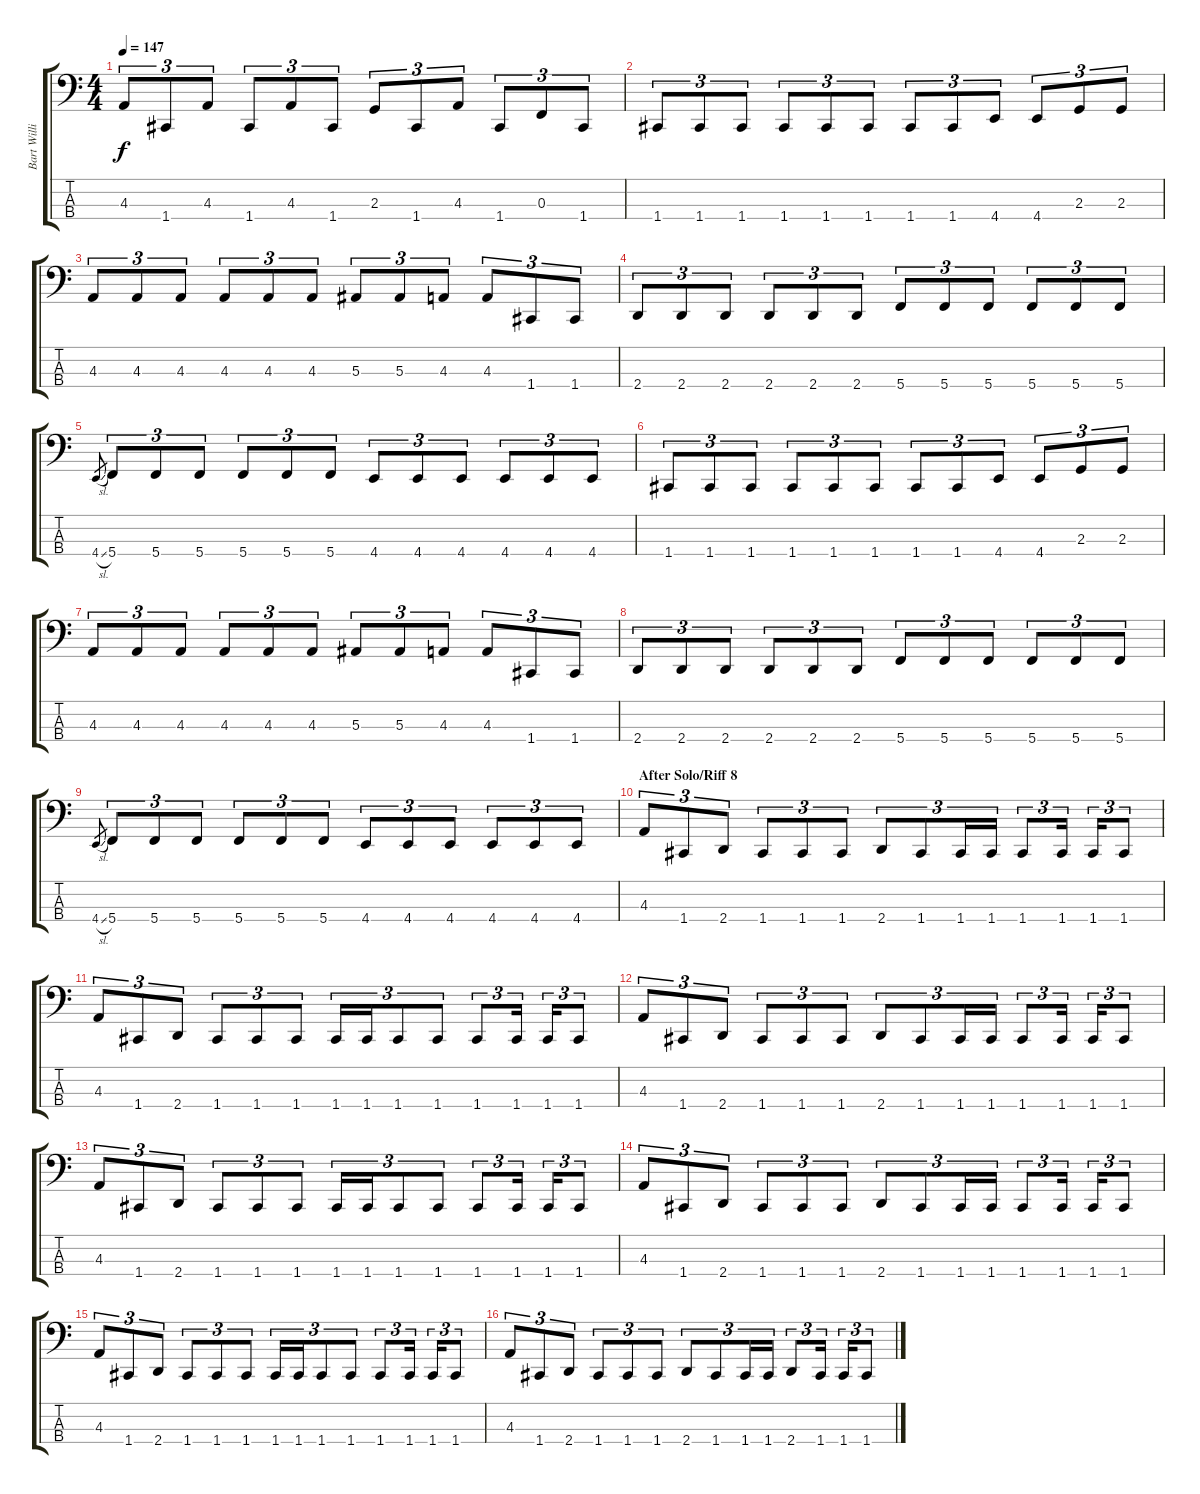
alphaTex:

\track ("Bart Williams (Bass)" "Bart Willi") {instrument electricbassfinger}
\staff {score tabs}
\tuning (Eb2 Bb1 F1 C1) {hide}
\ts (4 4)
\tempo 147
\clef f4
\ks c
4.3.8{tu (3 2) dy f} 1.4.8{tu (3 2)} 4.3.8{tu (3 2)} 1.4.8{tu (3 2)} 4.3.8{tu (3 2)} 1.4.8{tu (3 2)} 2.3.8{tu (3 2)} 1.4.8{tu (3 2)} 4.3.8{tu (3 2)} 1.4.8{tu (3 2)} 0.3.8{tu (3 2)} 1.4.8{tu (3 2)} |
1.4.8{tu (3 2)} 1.4.8{tu (3 2)} 1.4.8{tu (3 2)} 1.4.8{tu (3 2)} 1.4.8{tu (3 2)} 1.4.8{tu (3 2)} 1.4.8{tu (3 2)} 1.4.8{tu (3 2)} 4.4.8{tu (3 2)} 4.4.8{tu (3 2)} 2.3.8{tu (3 2)} 2.3.8{tu (3 2)} |
4.3.8{tu (3 2)} 4.3.8{tu (3 2)} 4.3.8{tu (3 2)} 4.3.8{tu (3 2)} 4.3.8{tu (3 2)} 4.3.8{tu (3 2)} 5.3.8{tu (3 2)} 5.3.8{tu (3 2)} 4.3.8{tu (3 2)} 4.3.8{tu (3 2)} 1.4.8{tu (3 2)} 1.4.8{tu (3 2)} |
2.4.8{tu (3 2)} 2.4.8{tu (3 2)} 2.4.8{tu (3 2)} 2.4.8{tu (3 2)} 2.4.8{tu (3 2)} 2.4.8{tu (3 2)} 5.4.8{tu (3 2)} 5.4.8{tu (3 2)} 5.4.8{tu (3 2)} 5.4.8{tu (3 2)} 5.4.8{tu (3 2)} 5.4.8{tu (3 2)} |
4.4{sl}.8{gr} 5.4.8{tu (3 2)} 5.4.8{tu (3 2)} 5.4.8{tu (3 2)} 5.4.8{tu (3 2)} 5.4.8{tu (3 2)} 5.4.8{tu (3 2)} 4.4.8{tu (3 2)} 4.4.8{tu (3 2)} 4.4.8{tu (3 2)} 4.4.8{tu (3 2)} 4.4.8{tu (3 2)} 4.4.8{tu (3 2)} |
1.4.8{tu (3 2)} 1.4.8{tu (3 2)} 1.4.8{tu (3 2)} 1.4.8{tu (3 2)} 1.4.8{tu (3 2)} 1.4.8{tu (3 2)} 1.4.8{tu (3 2)} 1.4.8{tu (3 2)} 4.4.8{tu (3 2)} 4.4.8{tu (3 2)} 2.3.8{tu (3 2)} 2.3.8{tu (3 2)} |
4.3.8{tu (3 2)} 4.3.8{tu (3 2)} 4.3.8{tu (3 2)} 4.3.8{tu (3 2)} 4.3.8{tu (3 2)} 4.3.8{tu (3 2)} 5.3.8{tu (3 2)} 5.3.8{tu (3 2)} 4.3.8{tu (3 2)} 4.3.8{tu (3 2)} 1.4.8{tu (3 2)} 1.4.8{tu (3 2)} |
2.4.8{tu (3 2)} 2.4.8{tu (3 2)} 2.4.8{tu (3 2)} 2.4.8{tu (3 2)} 2.4.8{tu (3 2)} 2.4.8{tu (3 2)} 5.4.8{tu (3 2)} 5.4.8{tu (3 2)} 5.4.8{tu (3 2)} 5.4.8{tu (3 2)} 5.4.8{tu (3 2)} 5.4.8{tu (3 2)} |
4.4{sl}.8{gr} 5.4.8{tu (3 2)} 5.4.8{tu (3 2)} 5.4.8{tu (3 2)} 5.4.8{tu (3 2)} 5.4.8{tu (3 2)} 5.4.8{tu (3 2)} 4.4.8{tu (3 2)} 4.4.8{tu (3 2)} 4.4.8{tu (3 2)} 4.4.8{tu (3 2)} 4.4.8{tu (3 2)} 4.4.8{tu (3 2)} |
\section ("" "After Solo/Riff 8")
4.3.8{tu (3 2)} 1.4.8{tu (3 2)} 2.4.8{tu (3 2)} 1.4.8{tu (3 2)} 1.4.8{tu (3 2)} 1.4.8{tu (3 2)} 2.4.8{tu (3 2)} 1.4.8{tu (3 2)} 1.4.16{tu (3 2)} 1.4.16{tu (3 2)} 1.4.8{tu (3 2)} 1.4.16{tu (3 2)} 1.4.16{tu (3 2)} 1.4.8{tu (3 2)} |
4.3.8{tu (3 2)} 1.4.8{tu (3 2)} 2.4.8{tu (3 2)} 1.4.8{tu (3 2)} 1.4.8{tu (3 2)} 1.4.8{tu (3 2)} 1.4.16{tu (3 2)} 1.4.16{tu (3 2)} 1.4.8{tu (3 2)} 1.4.8{tu (3 2)} 1.4.8{tu (3 2)} 1.4.16{tu (3 2)} 1.4.16{tu (3 2)} 1.4.8{tu (3 2)} |
4.3.8{tu (3 2)} 1.4.8{tu (3 2)} 2.4.8{tu (3 2)} 1.4.8{tu (3 2)} 1.4.8{tu (3 2)} 1.4.8{tu (3 2)} 2.4.8{tu (3 2)} 1.4.8{tu (3 2)} 1.4.16{tu (3 2)} 1.4.16{tu (3 2)} 1.4.8{tu (3 2)} 1.4.16{tu (3 2)} 1.4.16{tu (3 2)} 1.4.8{tu (3 2)} |
4.3.8{tu (3 2)} 1.4.8{tu (3 2)} 2.4.8{tu (3 2)} 1.4.8{tu (3 2)} 1.4.8{tu (3 2)} 1.4.8{tu (3 2)} 1.4.16{tu (3 2)} 1.4.16{tu (3 2)} 1.4.8{tu (3 2)} 1.4.8{tu (3 2)} 1.4.8{tu (3 2)} 1.4.16{tu (3 2)} 1.4.16{tu (3 2)} 1.4.8{tu (3 2)} |
4.3.8{tu (3 2)} 1.4.8{tu (3 2)} 2.4.8{tu (3 2)} 1.4.8{tu (3 2)} 1.4.8{tu (3 2)} 1.4.8{tu (3 2)} 2.4.8{tu (3 2)} 1.4.8{tu (3 2)} 1.4.16{tu (3 2)} 1.4.16{tu (3 2)} 1.4.8{tu (3 2)} 1.4.16{tu (3 2)} 1.4.16{tu (3 2)} 1.4.8{tu (3 2)} |
4.3.8{tu (3 2)} 1.4.8{tu (3 2)} 2.4.8{tu (3 2)} 1.4.8{tu (3 2)} 1.4.8{tu (3 2)} 1.4.8{tu (3 2)} 1.4.16{tu (3 2)} 1.4.16{tu (3 2)} 1.4.8{tu (3 2)} 1.4.8{tu (3 2)} 1.4.8{tu (3 2)} 1.4.16{tu (3 2)} 1.4.16{tu (3 2)} 1.4.8{tu (3 2)} |
4.3.8{tu (3 2)} 1.4.8{tu (3 2)} 2.4.8{tu (3 2)} 1.4.8{tu (3 2)} 1.4.8{tu (3 2)} 1.4.8{tu (3 2)} 2.4.8{tu (3 2)} 1.4.8{tu (3 2)} 1.4.16{tu (3 2)} 1.4.16{tu (3 2)} 2.4.8{tu (3 2)} 1.4.16{tu (3 2)} 1.4.16{tu (3 2)} 1.4.8{tu (3 2)}
